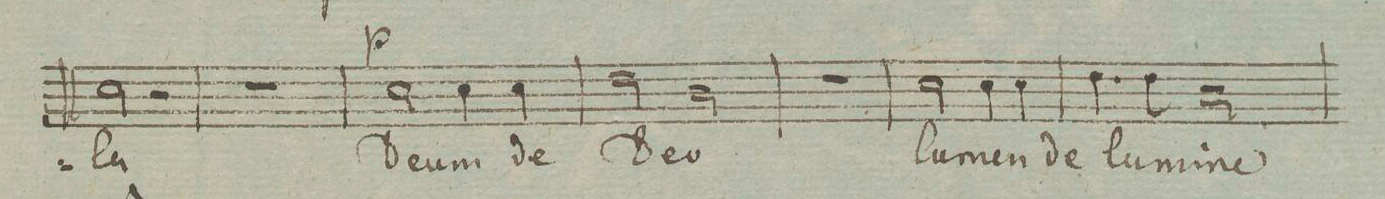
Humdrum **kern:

**kern	**text	**dynam
*I"Soprano. Tutti.	*	*
*clefC1	*	*
*k[]	*	*
*met(c|)	*	*
*M2/2	*	*
2a\	-la	.
2r	.	.
=31	=31	=31
1r	.	.
=32	=32	=32
2a\	De-	p
4a\	-um	.
4a\	de	.
=33	=33	=33
2b\	De-	.
2g\	-o	.
=34	=34	=34
1r	.	.
=35	=35	=35
2a\	lu-	.
4a\	-men	.
4a\	de-	.
=36	=36	=36
4.b\	-lu-	.
8b\	-mi-	.
2g\	-ne	.
=37	=37	=37
*-	*-	*-
